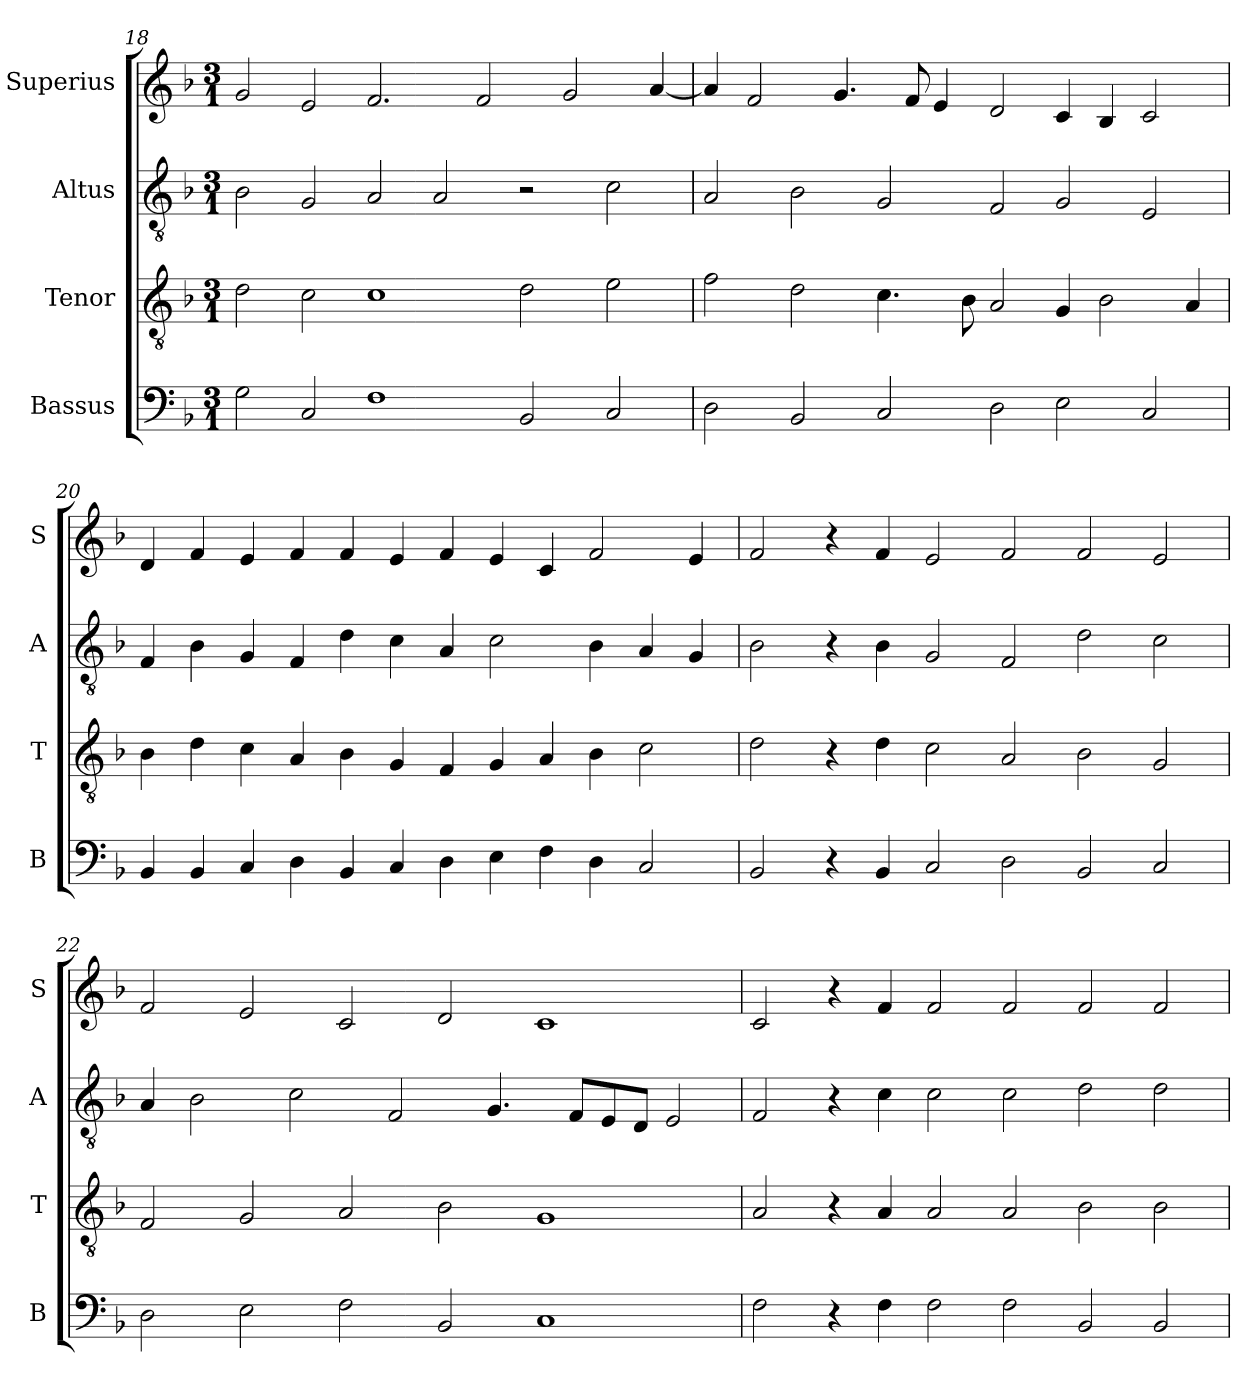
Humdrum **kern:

**kern	**kern	**kern	**kern
*part4	*part3	*part2	*part1
*staff4	*staff3	*staff2	*staff1
*I"Bassus	*I"Tenor	*I"Altus	*I"Superius
*I'B	*I'T	*I'A	*I'S
*clefF4	*clefGv2	*clefGv2	*clefG2
*k[b-]	*k[b-]	*k[b-]	*k[b-]
*F:	*F:	*F:	*F:
*M3/1	*M3/1	*M3/1	*M3/1
=18	=18	=18	=18
2G	2d	2B-	2g
2C	2c	2G	2e
1F	1c	2A	2.f
.	.	2A	.
.	.	.	2f
2BB-	2d	2r	.
.	.	.	2g
2C	2e	2c	.
.	.	.	[4a
=19	=19	=19	=19
2D	2f	2A	4a]
.	.	.	2f
2BB-	2d	2B-	.
.	.	.	4.g
2C	4.c	2G	.
.	.	.	8f
.	.	.	4e
.	8B-	.	.
2D	2A	2F	2d
2E	4G	2G	4c
.	2B-	.	4B-
2C	.	2E	2c
.	4A	.	.
=20	=20	=20	=20
4BB-	4B-	4F	4d
4BB-	4d	4B-	4f
4C	4c	4G	4e
4D	4A	4F	4f
4BB-	4B-	4d	4f
4C	4G	4c	4e
4D	4F	4A	4f
4E	4G	2c	4e
4F	4A	.	4c
4D	4B-	4B-	2f
2C	2c	4A	.
.	.	4G	4e
=21	=21	=21	=21
2BB-	2d	2B-	2f
4r	4r	4r	4r
4BB-	4d	4B-	4f
2C	2c	2G	2e
2D	2A	2F	2f
2BB-	2B-	2d	2f
2C	2G	2c	2e
=22	=22	=22	=22
2D	2F	4A	2f
.	.	2B-	.
2E	2G	.	2e
.	.	2c	.
2F	2A	.	2c
.	.	2F	.
2BB-	2B-	.	2d
.	.	4.G	.
1C	1G	.	1c
.	.	8FL	.
.	.	8E	.
.	.	8DJ	.
.	.	2E	.
=23	=23	=23	=23
2F	2A	2F	2c
4r	4r	4r	4r
4F	4A	4c	4f
2F	2A	2c	2f
2F	2A	2c	2f
2BB-	2B-	2d	2f
2BB-	2B-	2d	2f
=	=	=	=
*-	*-	*-	*-
